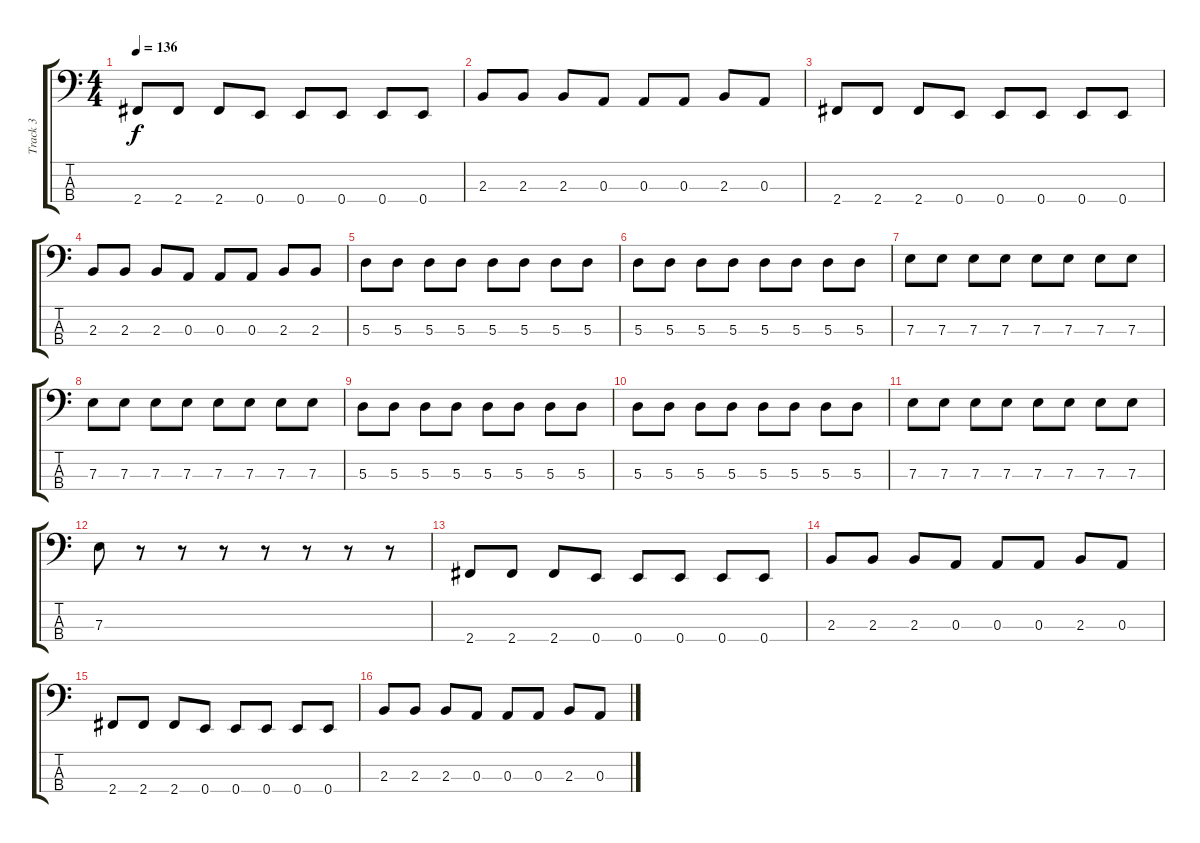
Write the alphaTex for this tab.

\track ("Track 3" "Track 3") {instrument electricbasspick}
\staff {score tabs}
\tuning (G2 D2 A1 E1) {hide}
\ts (4 4)
\tempo 136
\clef f4
\ks c
2.4.8{dy f} 2.4.8 2.4.8 0.4.8 0.4.8 0.4.8 0.4.8 0.4.8 |
2.3.8 2.3.8 2.3.8 0.3.8 0.3.8 0.3.8 2.3.8 0.3.8 |
2.4.8 2.4.8 2.4.8 0.4.8 0.4.8 0.4.8 0.4.8 0.4.8 |
2.3.8 2.3.8 2.3.8 0.3.8 0.3.8 0.3.8 2.3.8 2.3.8 |
5.3.8 5.3.8 5.3.8 5.3.8 5.3.8 5.3.8 5.3.8 5.3.8 |
5.3.8 5.3.8 5.3.8 5.3.8 5.3.8 5.3.8 5.3.8 5.3.8 |
7.3.8 7.3.8 7.3.8 7.3.8 7.3.8 7.3.8 7.3.8 7.3.8 |
7.3.8 7.3.8 7.3.8 7.3.8 7.3.8 7.3.8 7.3.8 7.3.8 |
5.3.8 5.3.8 5.3.8 5.3.8 5.3.8 5.3.8 5.3.8 5.3.8 |
5.3.8 5.3.8 5.3.8 5.3.8 5.3.8 5.3.8 5.3.8 5.3.8 |
7.3.8 7.3.8 7.3.8 7.3.8 7.3.8 7.3.8 7.3.8 7.3.8 |
7.3.8 r.8 r.8 r.8 r.8 r.8 r.8 r.8 |
2.4.8 2.4.8 2.4.8 0.4.8 0.4.8 0.4.8 0.4.8 0.4.8 |
2.3.8 2.3.8 2.3.8 0.3.8 0.3.8 0.3.8 2.3.8 0.3.8 |
2.4.8 2.4.8 2.4.8 0.4.8 0.4.8 0.4.8 0.4.8 0.4.8 |
2.3.8 2.3.8 2.3.8 0.3.8 0.3.8 0.3.8 2.3.8 0.3.8
